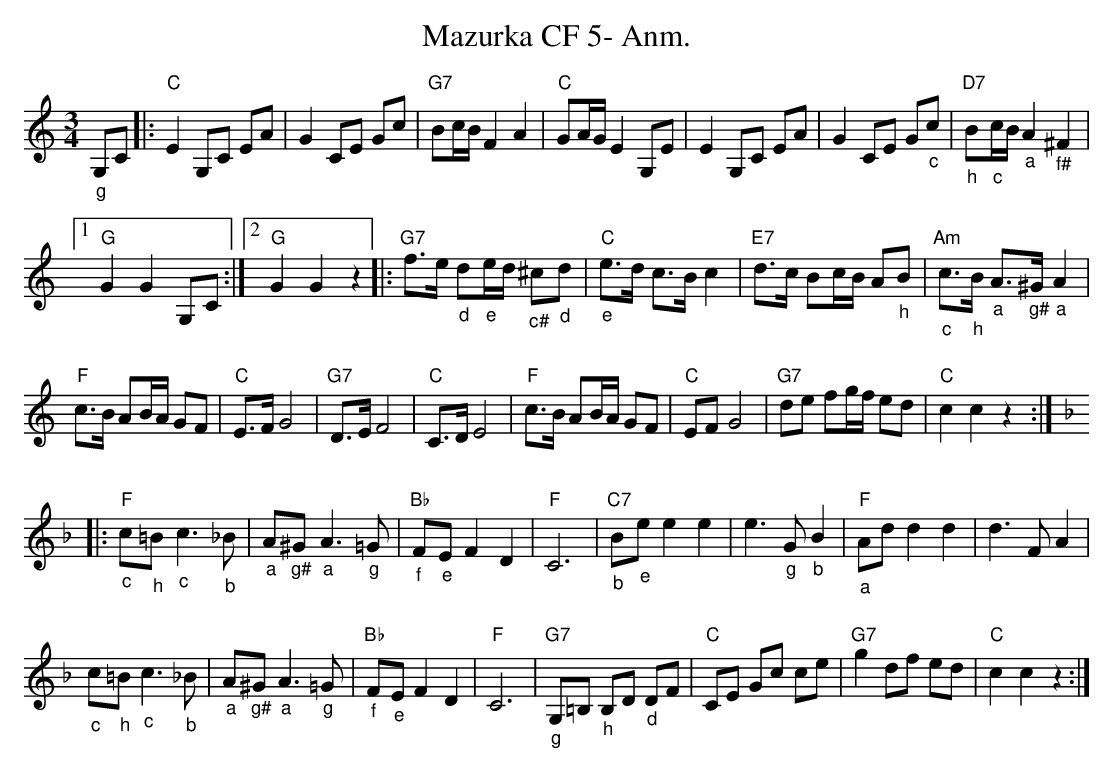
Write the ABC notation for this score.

X:1
T:Mazurka CF 5- Anm.
M:3/4
L:1/8
K:Cmaj%%MIDI gchordon
"_g"G,C |: \
"C"E2 G,C EA | G2 CE Gc | "G7"Bc/2B/2 F2A2 | "C"GA/2G/2 E2 G,E | \
   E2 G,C EA | G2 CE G"_c"c | "D7""_h"B"_c"c/2B/2 "_a"A2 "_f#"^F2 |1
"G"G2G2 G,C :|2 "G"G2G2z2 |:"" \
"G7"f>e "_d"d"_e"e/2d/2 "_c#"^c"_d"d | "C""_e"e>d c>B c2 | "E7"d>c Bc/2B/2 A"_h"B | "Am""_c"c>"_h"B "_a"A>"_g#"^G "_a"A2 |
"" "F"c>B AB/2A/2 GF | "C"E>F G4 | "G7"D>E F4 | "C"C>D E4 | \
   "F"c>B AB/2A/2 GF | "C"EF G4 | "G7"de fg/2f/2 ed | "C"c2c2z2 :: [K:Fmaj]
"" "F""_c"c"_h"=B "_c"c3 "_b"_B | "_a"A"_g#"^G "_a"A3 "_g"=G | "Bb""_f"F"_e"E F2D2 | "F"C6 | \
"C7""_b"B"_e"e e2e2 | e3"_g"G "_b"B2 | "F""_a"Ad d2d2 | d3FA2 |
"_c"c"_h"=B "_c"c3 "_b"_B | "_a"A"_g#"^G "_a"A3 "_g"=G |"" "Bb""_f"F"_e"E F2D2 | "F"C6 | \
"G7""_g"G,=B, "_h"B,D "_d"DF | "C"CE Gc ce | "G7"g2 df ed | "C"c2c2z2 :|
